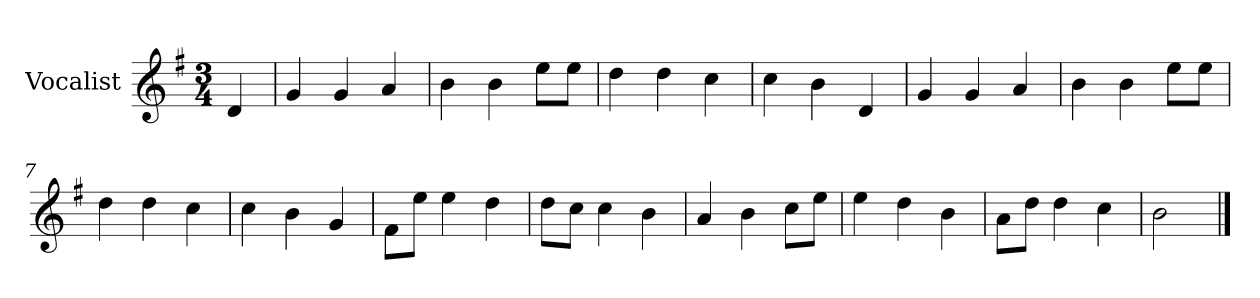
**kern
*part1
*staff1
*I"Vocalist
*k[f#]
*G:
*M3/4
=
4d
=1
4g
4g
4a
=2
4b
4b
8eeL
8eeJ
=3
4dd
4dd
4cc
=4
4cc
4b
4d
=5
4g
4g
4a
=6
4b
4b
8eeL
8eeJ
=7
4dd
4dd
4cc
=8
4cc
4b
4g
=9
8f#L
8eeJ
4ee
4dd
=10
8ddL
8ccJ
4cc
4b
=11
4a
4b
8ccL
8eeJ
=12
4ee
4dd
4b
=13
8aL
8ddJ
4dd
4cc
=14
2b
==
*-
